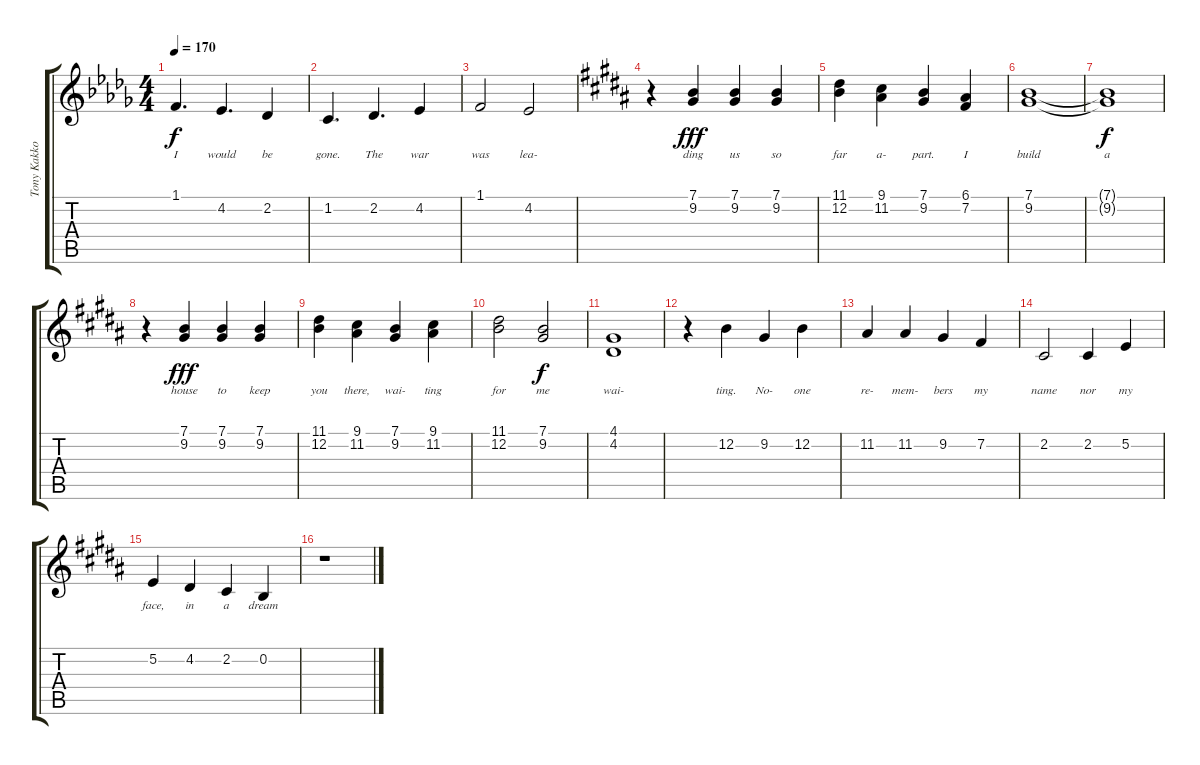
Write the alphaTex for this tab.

\track ("Tony Kakko (Vocals and Misc. Synth Effec" "Tony Kakko") {instrument choiraahs}
\staff {score tabs}
\tuning (E4 B3 G3 D3 A2 E2) {hide}
\ts (4 4)
\tempo 170
\clef g2
\ks db
1.1.4{d lyrics (0 "I") lyrics (1 "") lyrics (2 "") lyrics (3 "") lyrics (4 "") dy f} 4.2.4{d lyrics (0 "would") lyrics (1 "") lyrics (2 "") lyrics (3 "") lyrics (4 "")} 2.2.4{lyrics (0 "be") lyrics (1 "") lyrics (2 "") lyrics (3 "") lyrics (4 "")} |
1.2.4{d lyrics (0 "gone.") lyrics (1 "") lyrics (2 "") lyrics (3 "") lyrics (4 "")} 2.2.4{d lyrics (0 "The") lyrics (1 "") lyrics (2 "") lyrics (3 "") lyrics (4 "")} 4.2.4{lyrics (0 "war") lyrics (1 "") lyrics (2 "") lyrics (3 "") lyrics (4 "")} |
1.1.2{lyrics (0 "was") lyrics (1 "") lyrics (2 "") lyrics (3 "") lyrics (4 "")} 4.2.2{lyrics (0 "lea-") lyrics (1 "") lyrics (2 "") lyrics (3 "") lyrics (4 "")} |
\ks b
r.4 (7.1 9.2).4{lyrics (0 "ding") lyrics (1 "") lyrics (2 "") lyrics (3 "") lyrics (4 "") dy fff} (7.1 9.2).4{lyrics (0 "us") lyrics (1 "") lyrics (2 "") lyrics (3 "") lyrics (4 "")} (7.1 9.2).4{lyrics (0 "so") lyrics (1 "") lyrics (2 "") lyrics (3 "") lyrics (4 "")} |
(11.1 12.2).4{lyrics (0 "far") lyrics (1 "") lyrics (2 "") lyrics (3 "") lyrics (4 "")} (9.1 11.2).4{lyrics (0 "a-") lyrics (1 "") lyrics (2 "") lyrics (3 "") lyrics (4 "")} (7.1 9.2).4{lyrics (0 "part.") lyrics (1 "") lyrics (2 "") lyrics (3 "") lyrics (4 "")} (6.1 7.2).4{lyrics (0 "I") lyrics (1 "") lyrics (2 "") lyrics (3 "") lyrics (4 "")} |
(7.1 9.2).1{lyrics (0 "build") lyrics (1 "") lyrics (2 "") lyrics (3 "") lyrics (4 "")} |
(7.1{t} 9.2{t}).1{lyrics (0 "a") lyrics (1 "") lyrics (2 "") lyrics (3 "") lyrics (4 "") dy f} |
r.4 (7.1 9.2).4{lyrics (0 "house") lyrics (1 "") lyrics (2 "") lyrics (3 "") lyrics (4 "") dy fff} (7.1 9.2).4{lyrics (0 "to") lyrics (1 "") lyrics (2 "") lyrics (3 "") lyrics (4 "")} (7.1 9.2).4{lyrics (0 "keep") lyrics (1 "") lyrics (2 "") lyrics (3 "") lyrics (4 "")} |
(11.1 12.2).4{lyrics (0 "you") lyrics (1 "") lyrics (2 "") lyrics (3 "") lyrics (4 "")} (9.1 11.2).4{lyrics (0 "there,") lyrics (1 "") lyrics (2 "") lyrics (3 "") lyrics (4 "")} (7.1 9.2).4{lyrics (0 "wai-") lyrics (1 "") lyrics (2 "") lyrics (3 "") lyrics (4 "")} (9.1 11.2).4{lyrics (0 "ting") lyrics (1 "") lyrics (2 "") lyrics (3 "") lyrics (4 "")} |
(11.1 12.2).2{lyrics (0 "for") lyrics (1 "") lyrics (2 "") lyrics (3 "") lyrics (4 "")} (7.1 9.2).2{lyrics (0 "me") lyrics (1 "") lyrics (2 "") lyrics (3 "") lyrics (4 "") dy f} |
(4.1 4.2).1{lyrics (0 "wai-") lyrics (1 "") lyrics (2 "") lyrics (3 "") lyrics (4 "")} |
r.4 12.2.4{lyrics (0 "ting.") lyrics (1 "") lyrics (2 "") lyrics (3 "") lyrics (4 "")} 9.2.4{lyrics (0 "No-") lyrics (1 "") lyrics (2 "") lyrics (3 "") lyrics (4 "")} 12.2.4{lyrics (0 "one") lyrics (1 "") lyrics (2 "") lyrics (3 "") lyrics (4 "")} |
11.2.4{lyrics (0 "re-") lyrics (1 "") lyrics (2 "") lyrics (3 "") lyrics (4 "")} 11.2.4{lyrics (0 "mem-") lyrics (1 "") lyrics (2 "") lyrics (3 "") lyrics (4 "")} 9.2.4{lyrics (0 "bers") lyrics (1 "") lyrics (2 "") lyrics (3 "") lyrics (4 "")} 7.2.4{lyrics (0 "my") lyrics (1 "") lyrics (2 "") lyrics (3 "") lyrics (4 "")} |
2.2.2{lyrics (0 "name") lyrics (1 "") lyrics (2 "") lyrics (3 "") lyrics (4 "")} 2.2.4{lyrics (0 "nor") lyrics (1 "") lyrics (2 "") lyrics (3 "") lyrics (4 "")} 5.2.4{lyrics (0 "my") lyrics (1 "") lyrics (2 "") lyrics (3 "") lyrics (4 "")} |
5.2.4{lyrics (0 "face,") lyrics (1 "") lyrics (2 "") lyrics (3 "") lyrics (4 "")} 4.2.4{lyrics (0 "in") lyrics (1 "") lyrics (2 "") lyrics (3 "") lyrics (4 "")} 2.2.4{lyrics (0 "a") lyrics (1 "") lyrics (2 "") lyrics (3 "") lyrics (4 "")} 0.2.4{lyrics (0 "dream") lyrics (1 "") lyrics (2 "") lyrics (3 "") lyrics (4 "")} |
r.1
